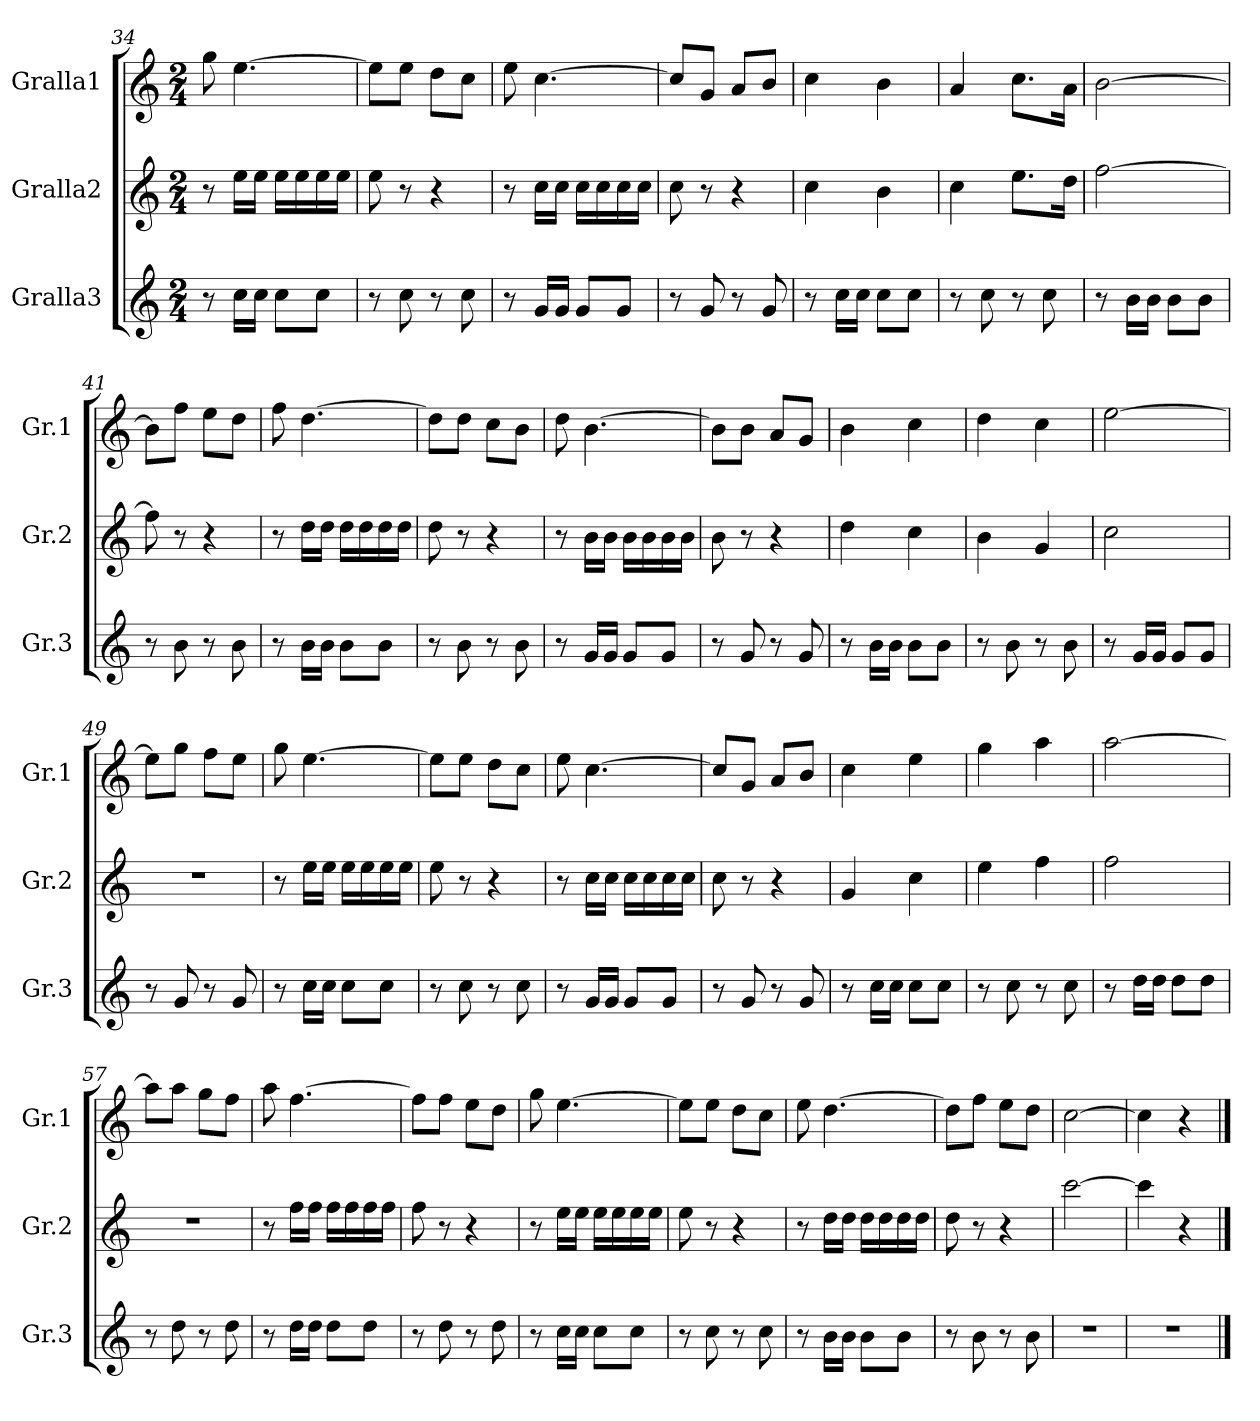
**kern	**kern	**kern
*part3	*part2	*part1
*staff3	*staff2	*staff1
*I"Gralla3	*I"Gralla2	*I"Gralla1
*I'Gr.3	*I'Gr.2	*I'Gr.1
*clefG2	*clefG2	*clefG2
*k[]	*k[]	*k[]
*M2/4	*M2/4	*M2/4
=34	=34	=34
8r	8r	8gg\
16cc\LL	16ee\LL	[4.ee\
16cc\JJ	16ee\JJ	.
8cc\L	16ee\LL	.
.	16ee\	.
8cc\J	16ee\	.
.	16ee\JJ	.
=35	=35	=35
8r	8ee\	8ee\L]
8cc\	8r	8ee\J
8r	4r	8dd\L
8cc\	.	8cc\J
=36	=36	=36
8r	8r	8ee\
16g/LL	16cc\LL	[4.cc\
16g/JJ	16cc\JJ	.
8g/L	16cc\LL	.
.	16cc\	.
8g/J	16cc\	.
.	16cc\JJ	.
=37	=37	=37
8r	8cc\	8cc/L]
8g/	8r	8g/J
8r	4r	8a/L
8g/	.	8b/J
=38	=38	=38
8r	4cc\	4cc\
16cc\LL	.	.
16cc\JJ	.	.
8cc\L	4b\	4b\
8cc\J	.	.
=39	=39	=39
8r	4cc\	4a/
8cc\	.	.
8r	8.ee\L	8.cc\L
8cc\	.	.
.	16dd\Jk	16a\Jk
!!LO:PB:g=z
=40	=40	=40
8r	[2ff\	[2b\
16b\LL	.	.
16b\JJ	.	.
8b\L	.	.
8b\J	.	.
=41	=41	=41
8r	8ff\]	8b\L]
8b\	8r	8ff\J
8r	4r	8ee\L
8b\	.	8dd\J
=42	=42	=42
8r	8r	8ff\
16b\LL	16dd\LL	[4.dd\
16b\JJ	16dd\JJ	.
8b\L	16dd\LL	.
.	16dd\	.
8b\J	16dd\	.
.	16dd\JJ	.
=43	=43	=43
8r	8dd\	8dd\L]
8b\	8r	8dd\J
8r	4r	8cc\L
8b\	.	8b\J
=44	=44	=44
8r	8r	8dd\
16g/LL	16b\LL	[4.b\
16g/JJ	16b\JJ	.
8g/L	16b\LL	.
.	16b\	.
8g/J	16b\	.
.	16b\JJ	.
=45	=45	=45
8r	8b\	8b\L]
8g/	8r	8b\J
8r	4r	8a/L
8g/	.	8g/J
=46	=46	=46
8r	4dd\	4b\
16b\LL	.	.
16b\JJ	.	.
8b\L	4cc\	4cc\
8b\J	.	.
=47	=47	=47
8r	4b\	4dd\
8b\	.	.
8r	4g/	4cc\
8b\	.	.
=48	=48	=48
8r	2cc\	[2ee\
16g/LL	.	.
16g/JJ	.	.
8g/L	.	.
8g/J	.	.
!!LO:LB:g=z
=49	=49	=49
8r	2r	8ee\L]
8g/	.	8gg\J
8r	.	8ff\L
8g/	.	8ee\J
=50	=50	=50
8r	8r	8gg\
16cc\LL	16ee\LL	[4.ee\
16cc\JJ	16ee\JJ	.
8cc\L	16ee\LL	.
.	16ee\	.
8cc\J	16ee\	.
.	16ee\JJ	.
=51	=51	=51
8r	8ee\	8ee\L]
8cc\	8r	8ee\J
8r	4r	8dd\L
8cc\	.	8cc\J
=52	=52	=52
8r	8r	8ee\
16g/LL	16cc\LL	[4.cc\
16g/JJ	16cc\JJ	.
8g/L	16cc\LL	.
.	16cc\	.
8g/J	16cc\	.
.	16cc\JJ	.
=53	=53	=53
8r	8cc\	8cc/L]
8g/	8r	8g/J
8r	4r	8a/L
8g/	.	8b/J
=54	=54	=54
8r	4g/	4cc\
16cc\LL	.	.
16cc\JJ	.	.
8cc\L	4cc\	4ee\
8cc\J	.	.
=55	=55	=55
8r	4ee\	4gg\
8cc\	.	.
8r	4ff\	4aa\
8cc\	.	.
=56	=56	=56
8r	2ff\	[2aa\
16dd\LL	.	.
16dd\JJ	.	.
8dd\L	.	.
8dd\J	.	.
=57	=57	=57
8r	2r	8aa\L]
8dd\	.	8aa\J
8r	.	8gg\L
8dd\	.	8ff\J
!!LO:LB:g=z
=58	=58	=58
8r	8r	8aa\
16dd\LL	16ff\LL	[4.ff\
16dd\JJ	16ff\JJ	.
8dd\L	16ff\LL	.
.	16ff\	.
8dd\J	16ff\	.
.	16ff\JJ	.
=59	=59	=59
8r	8ff\	8ff\L]
8dd\	8r	8ff\J
8r	4r	8ee\L
8dd\	.	8dd\J
=60	=60	=60
8r	8r	8gg\
16cc\LL	16ee\LL	[4.ee\
16cc\JJ	16ee\JJ	.
8cc\L	16ee\LL	.
.	16ee\	.
8cc\J	16ee\	.
.	16ee\JJ	.
=61	=61	=61
8r	8ee\	8ee\L]
8cc\	8r	8ee\J
8r	4r	8dd\L
8cc\	.	8cc\J
=62	=62	=62
8r	8r	8ee\
16b\LL	16dd\LL	[4.dd\
16b\JJ	16dd\JJ	.
8b\L	16dd\LL	.
.	16dd\	.
8b\J	16dd\	.
.	16dd\JJ	.
=63	=63	=63
8r	8dd\	8dd\L]
8b\	8r	8ff\J
8r	4r	8ee\L
8b\	.	8dd\J
=64	=64	=64
2r	[2ccc\	[2cc\
=65	=65	=65
2r	4ccc\]	4cc\]
.	4r	4r
==	==	==
*-	*-	*-
